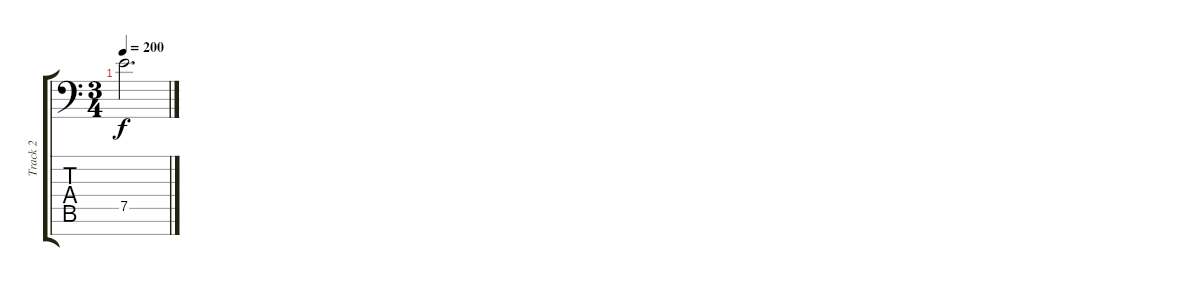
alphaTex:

\track ("Track 2" "Track 2") {instrument distortionguitar}
\staff {score tabs}
\tuning (E4 B3 G3 D3 A2 E2 A1) {hide}
\ts (3 4)
\tempo 200
\clef f4
\ks c
7.5{t}.2{d dy f}
